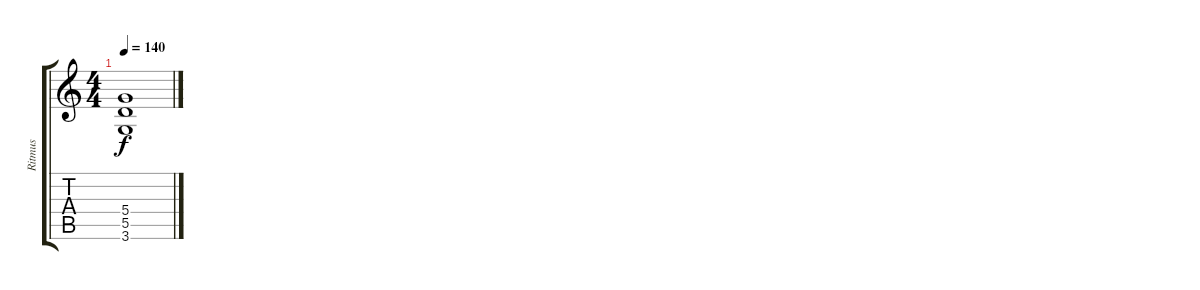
\track ("Ritmus" "Ritmus") {instrument distortionguitar}
\staff {score tabs}
\tuning (E4 B3 G3 D3 A2 E2) {hide}
\ts (4 4)
\tempo 140
\clef g2
\ks c
(5.4{t} 5.5{t} 3.6{t}).1{dy f}
